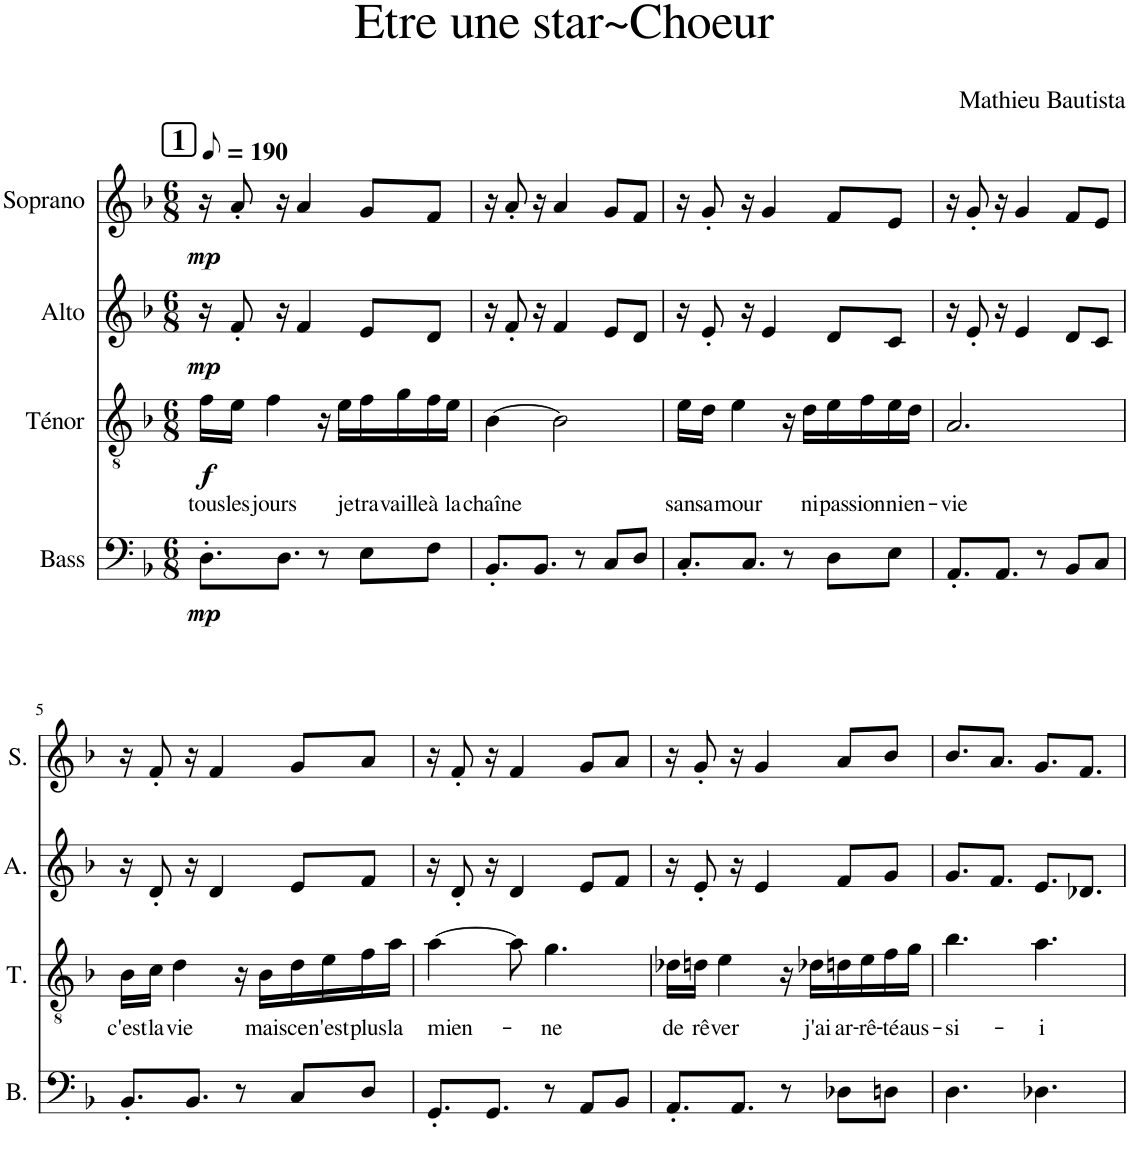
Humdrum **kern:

**kern	**dynam	**kern	**text	**dynam	**kern	**dynam	**kern	**dynam
*part4	*part4	*part3	*part3	*part3	*part2	*part2	*part1	*part1
*staff4	*staff4	*staff3	*staff3	*staff3	*staff2	*staff2	*staff1	*staff1
*I"Bass	*	*I"Ténor	*	*	*I"Alto	*	*I"Soprano	*
*I'B.	*	*I'T.	*	*	*I'A.	*	*I'S.	*
*clefF4	*	*clefGv2	*	*	*clefG2	*	*clefG2	*
*k[b-]	*	*k[b-]	*	*	*k[b-]	*	*k[b-]	*
*M6/8	*	*M6/8	*	*	*M6/8	*	*M6/8	*
*MM95	*	*MM95	*	*	*MM95	*	*MM95	*
!!LO:REH:place=s1:a:B:cj:fs=14:t=1
=1	=1	=1	=1	=1	=1	=1	=1	=1
!	!LO:DY:b	!	!LO:LY:b	!LO:DY:b	!	!LO:DY:b	!	!LO:DY:b
8.D'\L	mp	16f\LL	tous	f	16r	mp	16r	mp
!	!	!	!LO:LY:b	!	!	!	!	!
.	.	16e\JJ	les	.	8f'/	.	8a'/	.
!	!	!	!LO:LY:b	!	!	!	!	!
.	.	4f\	jours	.	.	.	.	.
8.D\J	.	.	.	.	16r	.	16r	.
.	.	.	.	.	4f/	.	4a/	.
8r	.	16r	.	.	.	.	.	.
!	!	!	!LO:LY:b	!	!	!	!	!
.	.	16e\LL	je	.	.	.	.	.
!	!	!	!LO:LY:b	!	!	!	!	!
8E\L	.	16f\	tra-	.	8e/L	.	8g/L	.
!	!	!	!LO:LY:b	!	!	!	!	!
.	.	16g\	-vaille	.	.	.	.	.
!	!	!	!LO:LY:b	!	!	!	!	!
8F\J	.	16f\	à	.	8d/J	.	8f/J	.
!	!	!	!LO:LY:b	!	!	!	!	!
.	.	16e\JJ	la	.	.	.	.	.
=2	=2	=2	=2	=2	=2	=2	=2	=2
!	!	!	!LO:LY:b	!	!	!	!	!
8.BB-'/L	.	[4B-\	chaîne	.	16r	.	16r	.
.	.	.	.	.	8f'/	.	8a'/	.
8.BB-/J	.	.	.	.	16r	.	16r	.
.	.	2B-\]	.	.	4f/	.	4a/	.
8r	.	.	.	.	.	.	.	.
8C/L	.	.	.	.	8e/L	.	8g/L	.
8D/J	.	.	.	.	8d/J	.	8f/J	.
=3	=3	=3	=3	=3	=3	=3	=3	=3
!	!	!	!LO:LY:b	!	!	!	!	!
8.C'/L	.	16e\LL	sans	.	16r	.	16r	.
!	!	!	!LO:LY:b	!	!	!	!	!
.	.	16d\JJ	a-	.	8e'/	.	8g'/	.
!	!	!	!LO:LY:b	!	!	!	!	!
.	.	4e\	-mour	.	.	.	.	.
8.C/J	.	.	.	.	16r	.	16r	.
.	.	.	.	.	4e/	.	4g/	.
8r	.	16r	.	.	.	.	.	.
!	!	!	!LO:LY:b	!	!	!	!	!
.	.	16d\LL	ni	.	.	.	.	.
!	!	!	!LO:LY:b	!	!	!	!	!
8D\L	.	16e\	pas-	.	8d/L	.	8f/L	.
!	!	!	!LO:LY:b	!	!	!	!	!
.	.	16f\	-sion	.	.	.	.	.
!	!	!	!LO:LY:b	!	!	!	!	!
8E\J	.	16e\	ni	.	8c/J	.	8e/J	.
!	!	!	!LO:LY:b	!	!	!	!	!
.	.	16d\JJ	en-	.	.	.	.	.
=4	=4	=4	=4	=4	=4	=4	=4	=4
!	!	!	!LO:LY:b	!	!	!	!	!
8.AA'/L	.	2.A/	-vie	.	16r	.	16r	.
.	.	.	.	.	8e'/	.	8g'/	.
8.AA/J	.	.	.	.	16r	.	16r	.
.	.	.	.	.	4e/	.	4g/	.
8r	.	.	.	.	.	.	.	.
8BB-/L	.	.	.	.	8d/L	.	8f/L	.
8C/J	.	.	.	.	8c/J	.	8e/J	.
!!LO:LB:g=z
=5	=5	=5	=5	=5	=5	=5	=5	=5
!	!	!	!LO:LY:b	!	!	!	!	!
8.BB-'/L	.	16B-\LL	c'est	.	16r	.	16r	.
!	!	!	!LO:LY:b	!	!	!	!	!
.	.	16c\JJ	la	.	8d'/	.	8f'/	.
!	!	!	!LO:LY:b	!	!	!	!	!
.	.	4d\	vie	.	.	.	.	.
8.BB-/J	.	.	.	.	16r	.	16r	.
.	.	.	.	.	4d/	.	4f/	.
8r	.	16r	.	.	.	.	.	.
!	!	!	!LO:LY:b	!	!	!	!	!
.	.	16B-\LL	mais	.	.	.	.	.
!	!	!	!LO:LY:b	!	!	!	!	!
8C/L	.	16d\	ce	.	8e/L	.	8g/L	.
!	!	!	!LO:LY:b	!	!	!	!	!
.	.	16e\	n'est	.	.	.	.	.
!	!	!	!LO:LY:b	!	!	!	!	!
8D/J	.	16f\	plus	.	8f/J	.	8a/J	.
!	!	!	!LO:LY:b	!	!	!	!	!
.	.	16a\JJ	la	.	.	.	.	.
=6	=6	=6	=6	=6	=6	=6	=6	=6
!	!	!	!LO:LY:b	!	!	!	!	!
8.GG'/L	.	[4a\	mien-	.	16r	.	16r	.
.	.	.	.	.	8d'/	.	8f'/	.
8.GG/J	.	.	.	.	16r	.	16r	.
.	.	8a\]	.	.	4d/	.	4f/	.
!	!	!	!LO:LY:b	!	!	!	!	!
8r	.	4.g\	-ne	.	.	.	.	.
8AA/L	.	.	.	.	8e/L	.	8g/L	.
8BB-/J	.	.	.	.	8f/J	.	8a/J	.
=7	=7	=7	=7	=7	=7	=7	=7	=7
!	!	!	!LO:LY:b	!	!	!	!	!
8.AA'/L	.	16d-X\LL	de	.	16r	.	16r	.
!	!	!	!LO:LY:b	!	!	!	!	!
.	.	16dn\JJ	rê-	.	8e'/	.	8g'/	.
!	!	!	!LO:LY:b	!	!	!	!	!
.	.	4e\	-ver	.	.	.	.	.
8.AA/J	.	.	.	.	16r	.	16r	.
.	.	.	.	.	4e/	.	4g/	.
8r	.	16r	.	.	.	.	.	.
!	!	!	!LO:LY:b	!	!	!	!	!
.	.	16d-X\LL	j'ai	.	.	.	.	.
!	!	!	!LO:LY:b	!	!	!	!	!
8D-X\L	.	16dn\	ar-	.	8f/L	.	8a/L	.
!	!	!	!LO:LY:b	!	!	!	!	!
.	.	16e\	-rê-	.	.	.	.	.
!	!	!	!LO:LY:b	!	!	!	!	!
8Dn\J	.	16f\	-té	.	8g/J	.	8b-/J	.
!	!	!	!LO:LY:b	!	!	!	!	!
.	.	16g\JJ	aus-	.	.	.	.	.
=8	=8	=8	=8	=8	=8	=8	=8	=8
!	!	!	!LO:LY:b	!	!	!	!	!
4.D\	.	4.b-\	-si-	.	8.g/L	.	8.b-/L	.
.	.	.	.	.	8.f/J	.	8.a/J	.
!	!	!	!LO:LY:b	!	!	!	!	!
4.D-X\	.	4.a\	-i	.	8.e/L	.	8.g/L	.
.	.	.	.	.	8.d-X/J	.	8.f/J	.
=	=	=	=	=	=	=	=	=
*-	*-	*-	*-	*-	*-	*-	*-	*-
